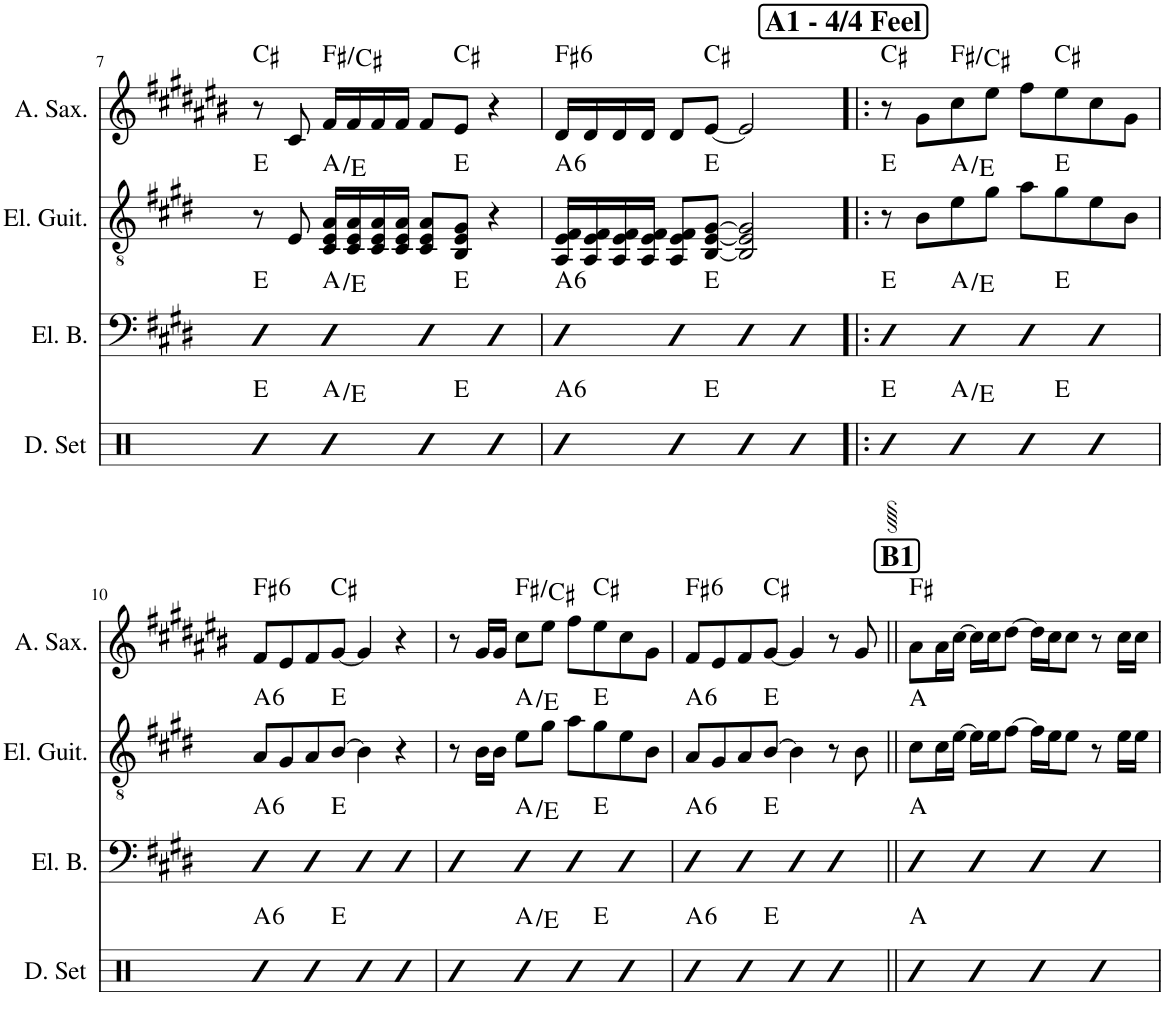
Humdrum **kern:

**kern	**harte	**kern	**harte	**kern	**harte	**kern	**harte
*part4	*part4	*part3	*part3	*part2	*part2	*part1	*part1
*staff4	*	*staff3	*	*staff2	*	*staff1	*
*I"Drumset	*	*I"Electric Bass	*	*I"Electric Guitar	*	*I"Alto Saxophone	*
*I'D. Set	*	*I'El. B.	*	*I'El. Guit.	*	*I'A. Sax.	*
!!LO:PB:g=z
*clefX	*	*clefF4	*	*clefGv2	*	*clefG2	*
*	*	*Trd7c12	*	*	*	*Trd5c9	*
*k[]	*	*k[f#c#g#d#]	*	*k[f#c#g#d#]	*	*k[f#c#g#d#a#e#b#]	*
*M4/4	*	*M4/4	*	*M4/4	*	*M4/4	*
=7	=7	=7	=7	=7	=7	=7	=7
*^	*	*^	*	*	*	*	*
4R	2ryy	E:maj	4D#	2ryy	E:maj	8r	E:maj	8r	C#:maj
.	.	.	.	.	.	8E/	.	8c#/	.
4R	.	A:maj/5	4D#	.	A:maj/5	16C#/ 16E/ 16A/LL	A:maj/5	16f#/LL	F#:maj/5
.	.	.	.	.	.	16C#/ 16E/ 16A/	.	16f#/	.
.	.	.	.	.	.	16C#/ 16E/ 16A/	.	16f#/	.
.	.	.	.	.	.	16C#/ 16E/ 16A/JJ	.	16f#/JJ	.
4R	8ryy	.	4D#	8ryy	.	8C#/ 8E/ 8A/L	.	8f#/L	.
.	4.ryy	E:maj	.	4.ryy	E:maj	8BB/ 8E/ 8G#/J	E:maj	8e#/J	C#:maj
4R	.	.	4D#	.	.	4r	.	4r	.
=8	=8	=8	=8	=8	=8	=8	=8	=8	=8
!	!	!LO:H:kt=6	!	!	!LO:H:kt=6	!	!LO:H:kt=6	!	!LO:H:kt=6
4R	4.ryy	A:maj6	4D#	4.ryy	A:maj6	16AA/ 16E/ 16F#/LL	A:maj6	16d#/LL	F#:maj6
.	.	.	.	.	.	16AA/ 16E/ 16F#/	.	16d#/	.
.	.	.	.	.	.	16AA/ 16E/ 16F#/	.	16d#/	.
.	.	.	.	.	.	16AA/ 16E/ 16F#/JJ	.	16d#/JJ	.
4R	.	.	4D#	.	.	8AA/ 8E/ 8F#/L	.	8d#/L	.
.	2ryy	E:maj	.	2ryy	E:maj	[8BB/ [8E/ [8G#/J	E:maj	[8e#/J	C#:maj
4R	.	.	4D#	.	.	2BB/] 2E/] 2G#/]	.	2e#/]	.
4R	.	.	4D#	.	.	.	.	.	.
.	8ryy	.	.	8ryy	.	.	.	.	.
!!LO:REH:place=s1:a:B:cj:fs=14:t=A1 - 4/4 Feel
=9!|:	=9!|:	=9!|:	=9!|:	=9!|:	=9!|:	=9!|:	=9!|:	=9!|:	=9!|:
4R	2ryy	E:maj	4D#	2ryy	E:maj	8r	E:maj	8r	C#:maj
.	.	.	.	.	.	8B\L	.	8g#\L	.
4R	.	A:maj/5	4D#	.	A:maj/5	8e\	A:maj/5	8cc#\	F#:maj/5
.	.	.	.	.	.	8g#\J	.	8ee#\J	.
4R	8ryy	.	4D#	8ryy	.	8a\L	.	8ff#\L	.
.	4.ryy	E:maj	.	4.ryy	E:maj	8g#\	E:maj	8ee#\	C#:maj
4R	.	.	4D#	.	.	8e\	.	8cc#\	.
.	.	.	.	.	.	8B\J	.	8g#\J	.
!!LO:LB:g=z
=10	=10	=10	=10	=10	=10	=10	=10	=10	=10
!	!	!LO:H:kt=6	!	!	!LO:H:kt=6	!	!LO:H:kt=6	!	!LO:H:kt=6
4R	4.ryy	A:maj6	4D#	4.ryy	A:maj6	8A/L	A:maj6	8f#/L	F#:maj6
.	.	.	.	.	.	8G#/	.	8e#/	.
4R	.	.	4D#	.	.	8A/	.	8f#/	.
.	2ryy	E:maj	.	2ryy	E:maj	[8B/J	E:maj	[8g#/J	C#:maj
4R	.	.	4D#	.	.	4B\]	.	4g#/]	.
4R	.	.	4D#	.	.	4r	.	4r	.
.	8ryy	.	.	8ryy	.	.	.	.	.
=11	=11	=11	=11	=11	=11	=11	=11	=11	=11
4R	2ryy	.	4D#	2ryy	.	8r	.	8r	.
.	.	.	.	.	.	16B\LL	.	16g#/LL	.
.	.	.	.	.	.	16B\JJ	.	16g#/JJ	.
4R	.	A:maj/5	4D#	.	A:maj/5	8e\L	A:maj/5	8cc#\L	F#:maj/5
.	.	.	.	.	.	8g#\J	.	8ee#\J	.
4R	8ryy	.	4D#	8ryy	.	8a\L	.	8ff#\L	.
.	4.ryy	E:maj	.	4.ryy	E:maj	8g#\	E:maj	8ee#\	C#:maj
4R	.	.	4D#	.	.	8e\	.	8cc#\	.
.	.	.	.	.	.	8B\J	.	8g#\J	.
=12	=12	=12	=12	=12	=12	=12	=12	=12	=12
!	!	!LO:H:kt=6	!	!	!LO:H:kt=6	!	!LO:H:kt=6	!	!LO:H:kt=6
4R	4.ryy	A:maj6	4D#	4.ryy	A:maj6	8A/L	A:maj6	8f#/L	F#:maj6
.	.	.	.	.	.	8G#/	.	8e#/	.
4R	.	.	4D#	.	.	8A/	.	8f#/	.
.	2ryy	E:maj	.	2ryy	E:maj	[8B/J	E:maj	[8g#/J	C#:maj
4R	.	.	4D#	.	.	4B\]	.	4g#/]	.
4R	.	.	4D#	.	.	8r	.	8r	.
.	8ryy	.	.	8ryy	.	8B\	.	8g#/	.
*v	*v	*	*	*	*	*	*	*	*
*	*	*v	*v	*	*	*	*	*
!!LO:REH:place=s1:a:B:cj:fs=14:t=B1
=13||	=13||	=13||	=13||	=13||	=13||	=13||	=13||
4R	A:maj	4D#	A:maj	8c#\L	A:maj	8a#\L	F#:maj
.	.	.	.	16c#\L	.	16a#\L	.
.	.	.	.	[16e\JJ	.	[16cc#\JJ	.
4R	.	4D#	.	16e\LL]	.	16cc#\LL]	.
.	.	.	.	16e\J	.	16cc#\J	.
.	.	.	.	[8f#\J	.	[8dd#\J	.
4R	.	4D#	.	16f#\LL]	.	16dd#\LL]	.
.	.	.	.	16e\J	.	16cc#\J	.
.	.	.	.	8e\J	.	8cc#\J	.
4R	.	4D#	.	8r	.	8r	.
.	.	.	.	16e\LL	.	16cc#\LL	.
.	.	.	.	16e\JJ	.	16cc#\JJ	.
=	=	=	=	=	=	=	=
*-	*-	*-	*-	*-	*-	*-	*-
